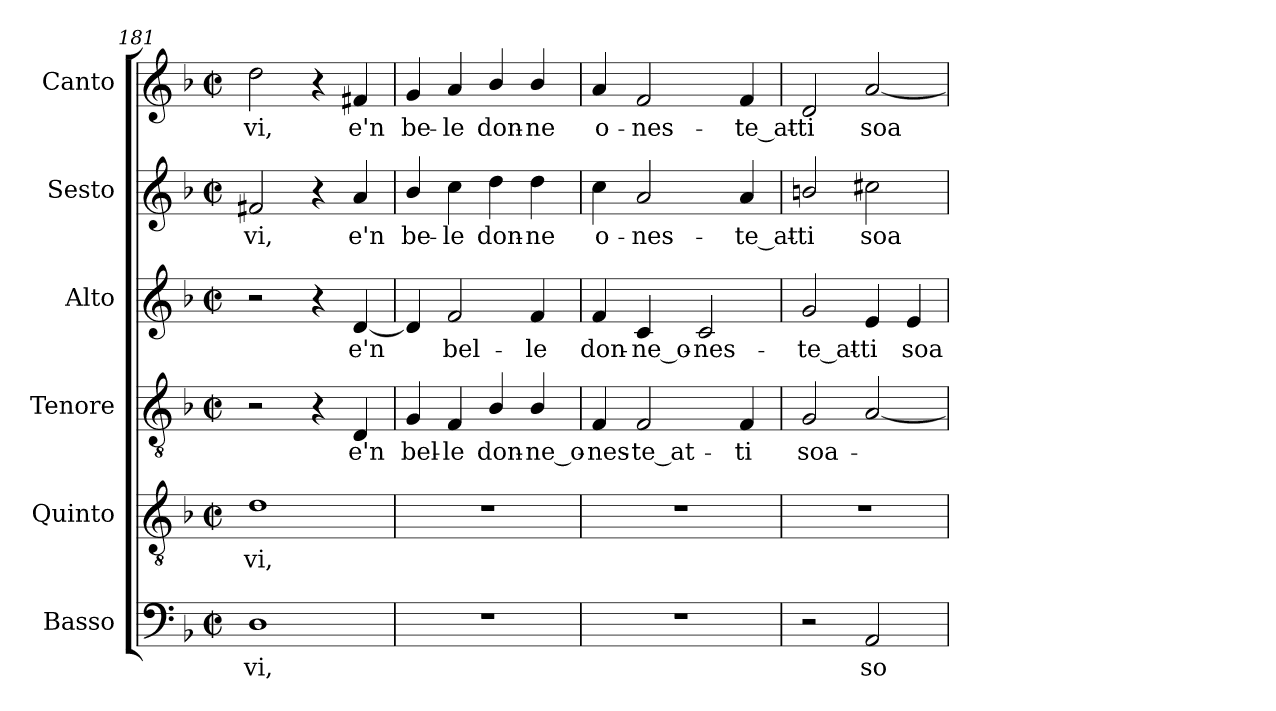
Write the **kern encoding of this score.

**kern	**text	**kern	**text	**kern	**text	**kern	**text	**kern	**text	**kern	**text
*part6	*part6	*part5	*part5	*part4	*part4	*part3	*part3	*part2	*part2	*part1	*part1
*staff6	*staff6	*staff5	*staff5	*staff4	*staff4	*staff3	*staff3	*staff2	*staff2	*staff1	*staff1
*I"Basso	*	*I"Quinto	*	*I"Tenore	*	*I"Alto	*	*I"Sesto	*	*I"Canto	*
*I'B.	*	*	*	*I'T.	*	*I'A.	*	*I'S.	*	*	*
*clefF4	*	*clefGv2	*	*clefGv2	*	*clefG2	*	*clefG2	*	*clefG2	*
*	*	*ITrd7c12	*	*ITrd7c12	*	*	*	*	*	*	*
*k[b-]	*	*k[b-]	*	*k[b-]	*	*k[b-]	*	*k[b-]	*	*k[b-]	*
*F:	*	*F:	*	*F:	*	*F:	*	*F:	*	*F:	*
*M2/2	*	*M2/2	*	*M2/2	*	*M2/2	*	*M2/2	*	*M2/2	*
*met(c|)	*	*met(c|)	*	*met(c|)	*	*met(c|)	*	*met(c|)	*	*met(c|)	*
=181	=181	=181	=181	=181	=181	=181	=181	=181	=181	=181	=181
!	!LO:LY:b:color=#000000	!	!	!	!	!	!	!	!	!	!
!	!	!	!LO:LY:b:color=#000000	!	!	!	!	!	!	!	!
!	!	!	!	!	!	!	!	!	!LO:LY:b:color=#000000	!	!
!	!	!	!	!	!	!	!	!	!	!	!LO:LY:b:color=#000000
1Di	-vi,	1Di	-vi,	2r	.	2r	.	2f#Xi/	-vi,	2ddi\	-vi,
.	.	.	.	4r	.	4r	.	4r	.	4r	.
!	!	!	!	!	!LO:LY:b:color=#000000	!	!	!	!	!	!
!	!	!	!	!	!	!	!LO:LY:b:color=#000000	!	!	!	!
!	!	!	!	!	!	!	!	!	!LO:LY:b:color=#000000	!	!
!	!	!	!	!	!	!	!	!	!	!	!LO:LY:b:color=#000000
.	.	.	.	4DDi/	e'n	[4di/	e'n	4ai/	e'n	4f#Xi/	e'n
=182	=182	=182	=182	=182	=182	=182	=182	=182	=182	=182	=182
!	!	!	!	!	!LO:LY:b:color=#000000	!	!	!	!	!	!
!	!	!	!	!	!	!	!	!	!LO:LY:b:color=#000000	!	!
!	!	!	!	!	!	!	!	!	!	!	!LO:LY:b:color=#000000
1r	.	1r	.	4GGi/	bel-	4di/]	.	4b-i/	be-	4gi/	be-
!	!	!	!	!	!LO:LY:b:color=#000000	!	!	!	!	!	!
!	!	!	!	!	!	!	!LO:LY:b:color=#000000	!	!	!	!
!	!	!	!	!	!	!	!	!	!LO:LY:b:color=#000000	!	!
!	!	!	!	!	!	!	!	!	!	!	!LO:LY:b:color=#000000
.	.	.	.	4FFi/	-le	2fi/	bel-	4cci\	-le	4ai/	-le
!	!	!	!	!	!LO:LY:b:color=#000000	!	!	!	!	!	!
!	!	!	!	!	!	!	!	!	!LO:LY:b:color=#000000	!	!
!	!	!	!	!	!	!	!	!	!	!	!LO:LY:b:color=#000000
.	.	.	.	4BB-i/	don-	.	.	4ddi\	don-	4b-i/	don-
!	!	!	!	!	!LO:LY:b:color=#000000	!	!	!	!	!	!
!	!	!	!	!	!	!	!LO:LY:b:color=#000000	!	!	!	!
!	!	!	!	!	!	!	!	!	!LO:LY:b:color=#000000	!	!
!	!	!	!	!	!	!	!	!	!	!	!LO:LY:b:color=#000000
.	.	.	.	4BB-i/	-ne_o-	4fi/	-le	4ddi\	-ne	4b-i/	-ne
=183	=183	=183	=183	=183	=183	=183	=183	=183	=183	=183	=183
!	!	!	!	!	!LO:LY:b:color=#000000	!	!	!	!	!	!
!	!	!	!	!	!	!	!LO:LY:b:color=#000000	!	!	!	!
!	!	!	!	!	!	!	!	!	!LO:LY:b:color=#000000	!	!
!	!	!	!	!	!	!	!	!	!	!	!LO:LY:b:color=#000000
1r	.	1r	.	4FFi/	-nes-	4fi/	don-	4cci\	o-	4ai/	o-
!	!	!	!	!	!LO:LY:b:color=#000000	!	!	!	!	!	!
!	!	!	!	!	!	!	!LO:LY:b:color=#000000	!	!	!	!
!	!	!	!	!	!	!	!	!	!LO:LY:b:color=#000000	!	!
!	!	!	!	!	!	!	!	!	!	!	!LO:LY:b:color=#000000
.	.	.	.	2FFi/	-te_at-	4ci/	-ne_o-	2ai/	-nes-	2fi/	-nes-
!	!	!	!	!	!	!	!LO:LY:b:color=#000000	!	!	!	!
.	.	.	.	.	.	2ci/	-nes-	.	.	.	.
!	!	!	!	!	!LO:LY:b:color=#000000	!	!	!	!	!	!
!	!	!	!	!	!	!	!	!	!LO:LY:b:color=#000000	!	!
!	!	!	!	!	!	!	!	!	!	!	!LO:LY:b:color=#000000
.	.	.	.	4FFi/	-ti	.	.	4ai/	-te_at-	4fi/	-te_at-
!!LO:LB:g=z
=184	=184	=184	=184	=184	=184	=184	=184	=184	=184	=184	=184
!	!	!	!	!	!LO:LY:b:color=#000000	!	!	!	!	!	!
!	!	!	!	!	!	!	!LO:LY:b:color=#000000	!	!	!	!
!	!	!	!	!	!	!	!	!	!LO:LY:b:color=#000000	!	!
!	!	!	!	!	!	!	!	!	!	!	!LO:LY:b:color=#000000
2r	.	1r	.	2GGi/	soa-	2gi/	-te_at-	2bni/	-ti	2di/	-ti
!	!LO:LY:b:color=#000000	!	!	!	!	!	!	!	!	!	!
!	!	!	!	!	!	!	!LO:LY:b:color=#000000	!	!	!	!
!	!	!	!	!	!	!	!	!	!LO:LY:b:color=#000000	!	!
!	!	!	!	!	!	!	!	!	!	!	!LO:LY:b:color=#000000
2AAi/	so-	.	.	[2AAi/	.	4ei/	-ti	2cc#Xi\	soa-	[2ai/	soa-
!	!	!	!	!	!	!	!LO:LY:b:color=#000000	!	!	!	!
.	.	.	.	.	.	4ei/	soa-	.	.	.	.
=	=	=	=	=	=	=	=	=	=	=	=
*-	*-	*-	*-	*-	*-	*-	*-	*-	*-	*-	*-
